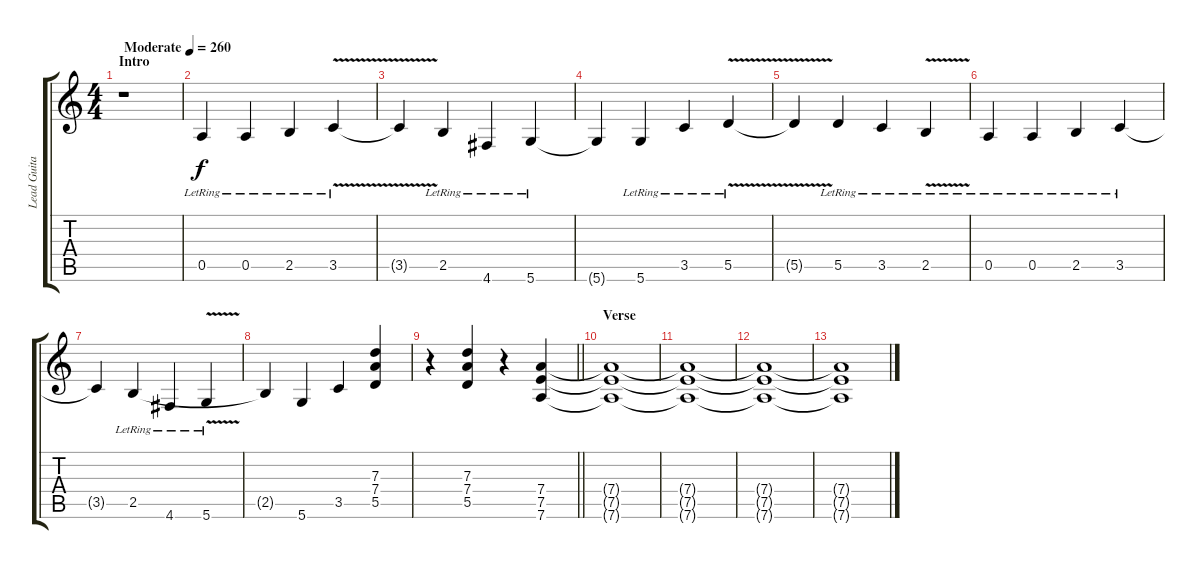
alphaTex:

\track ("Lead Guitar" "Lead Guita") {instrument overdrivenguitar}
\staff {score tabs}
\tuning (E4 B3 G3 D3 A2 D2) {hide}
\ts (4 4)
\section ("" "Intro")
\tempo (260 "Moderate")
\clef g2
\ks c
r.1{dy f instrument overdrivenguitar} |
0.5{lr}.4 0.5{lr}.4 2.5{lr}.4 3.5{v lr}.4 |
3.5{t}.4 2.5{lr}.4 4.6{lr}.4 5.6{lr}.4 |
5.6{t}.4 5.6{lr}.4 3.5{lr}.4 5.5{v lr}.4 |
5.5{t}.4 5.5{lr}.4 3.5{lr}.4 2.5{v lr}.4 |
0.5{lr}.4 0.5{lr}.4 2.5{lr}.4 3.5{lr}.4 |
3.5{t}.4 2.5{lr}.4 4.6{lr}.4 5.6{v lr}.4 |
2.5{t}.4 5.6.4 3.5.4 (7.3 7.4 5.5).4 |
\barLineRight lightlight
r.4 (7.3 7.4 5.5).4 r.4 (7.4 7.5 7.6).4 |
\section ("" "Verse")
(7.4{t} 7.5{t} 7.6{t}).1 |
(7.4{t} 7.5{t} 7.6{t}).1 |
(7.4{t} 7.5{t} 7.6{t}).1 |
(7.4{t} 7.5{t} 7.6{t}).1
